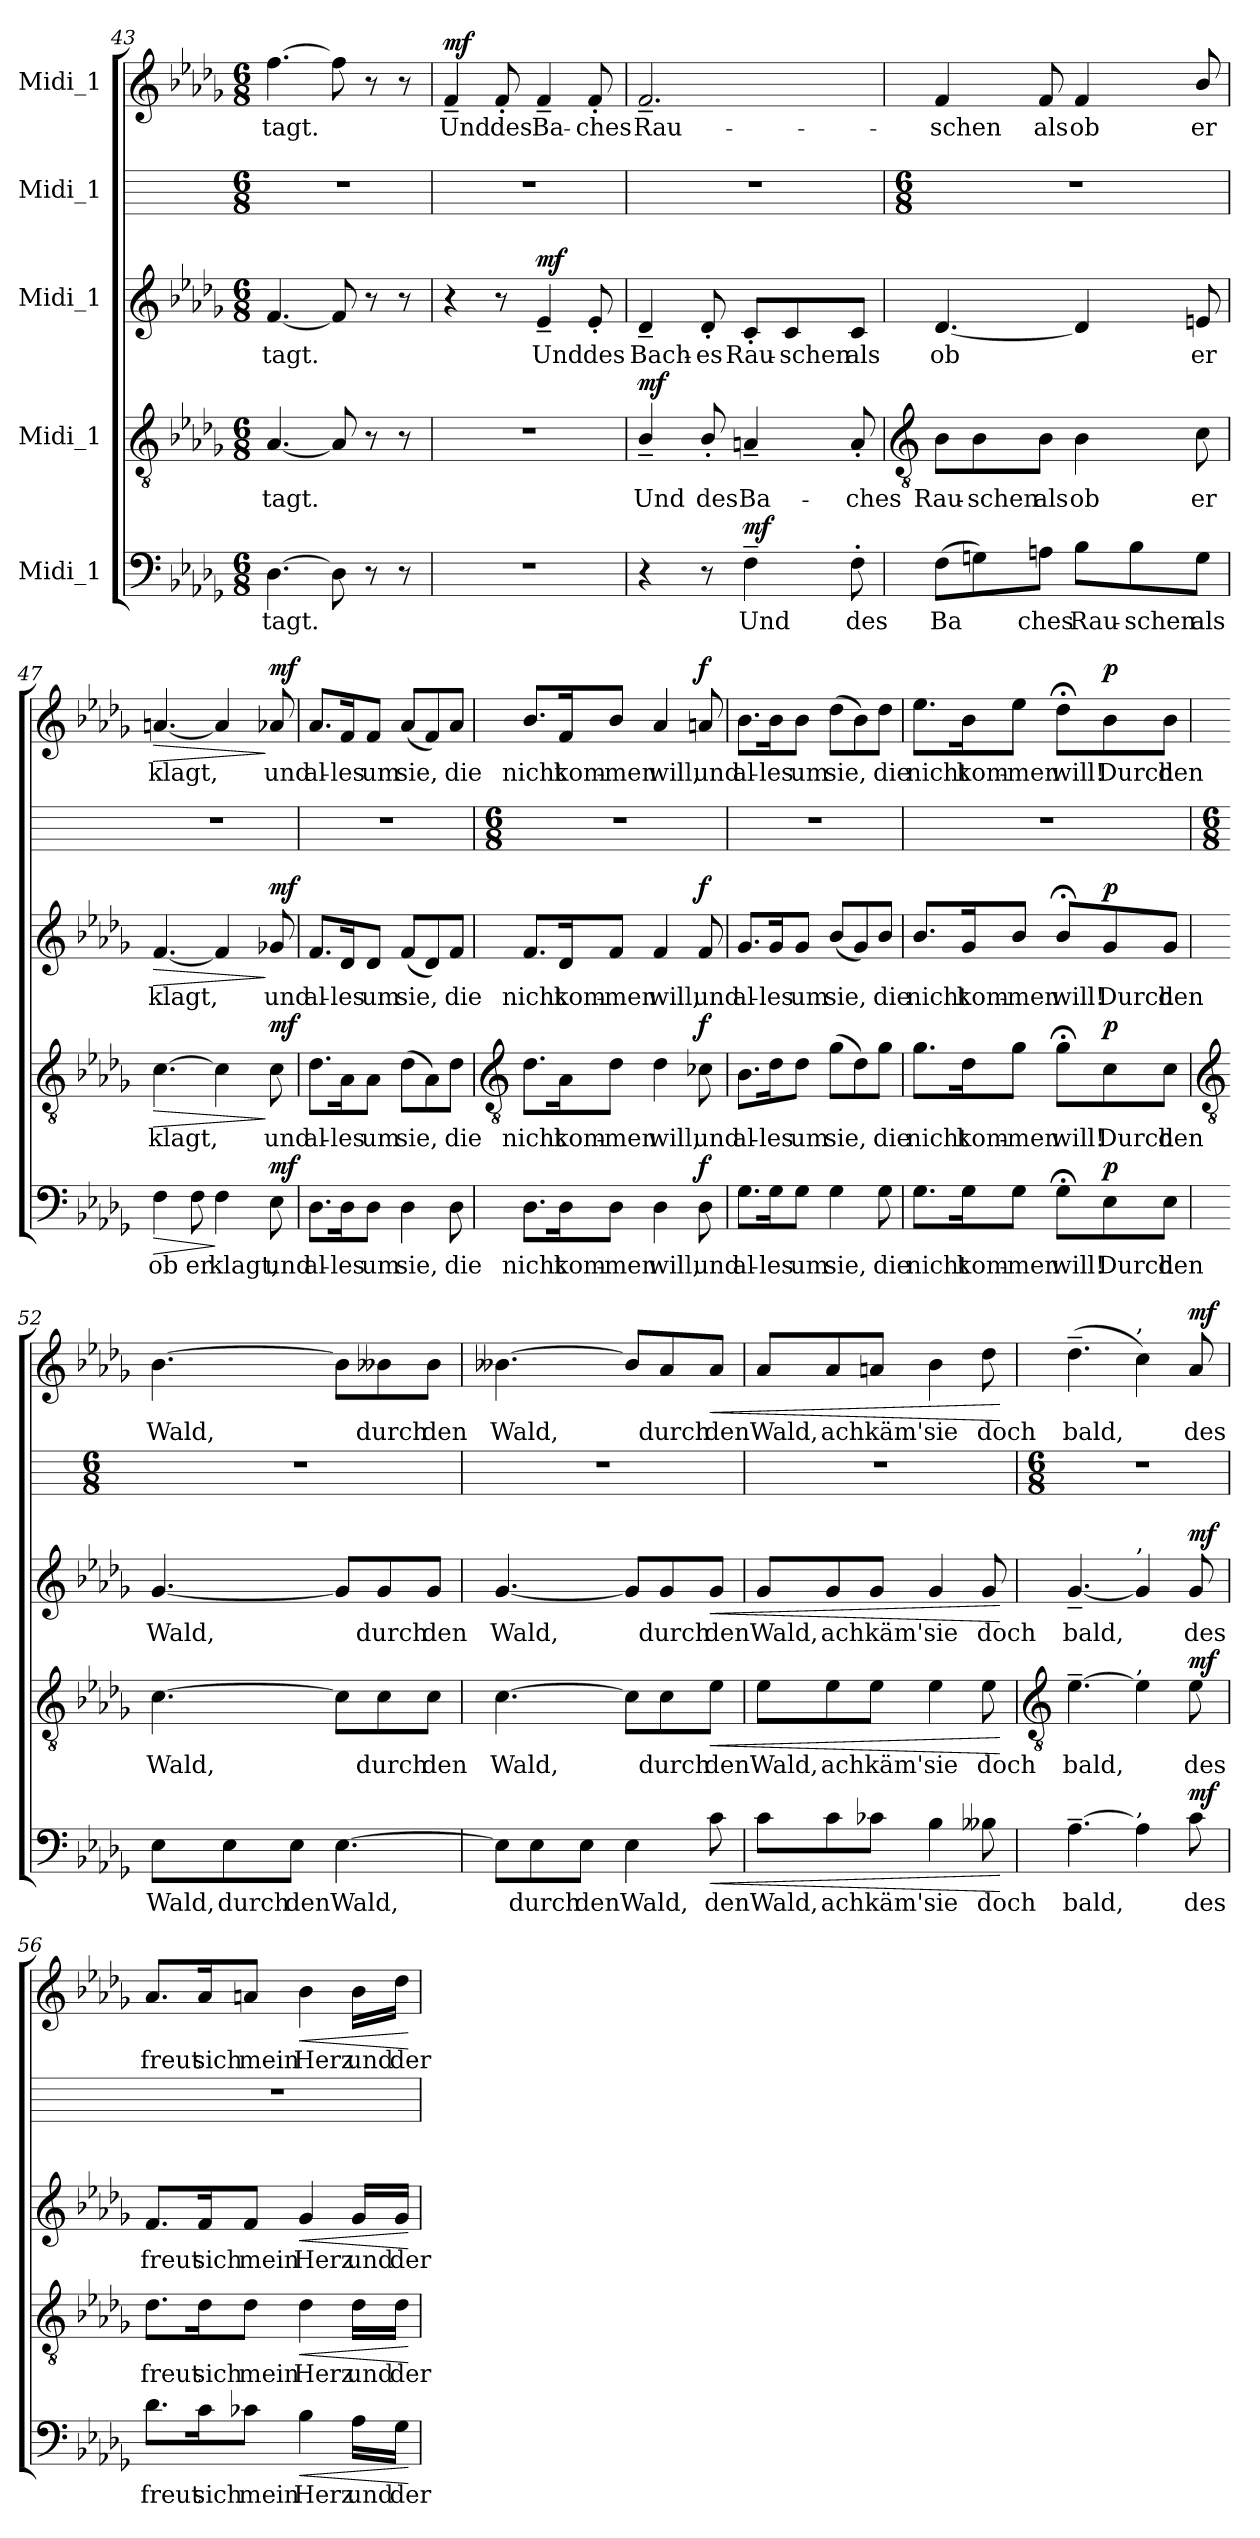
**kern	**text	**dynam	**kern	**text	**dynam	**kern	**text	**dynam	**kern	**kern	**text	**dynam
*part5	*part5	*part5	*part4	*part4	*part4	*part3	*part3	*part3	*part2	*part1	*part1	*part1
*staff5	*staff5	*staff5	*staff4	*staff4	*staff4	*staff3	*staff3	*staff3	*staff2	*staff1	*staff1	*staff1
*I"Midi_1	*	*	*I"Midi_1	*	*	*I"Midi_1	*	*	*I"Midi_1	*I"Midi_1	*	*
*clefF4	*	*	*clefGv2	*	*	*clefG2	*	*	*	*clefG2	*	*
*k[b-e-a-d-g-]	*	*	*k[b-e-a-d-g-]	*	*	*k[b-e-a-d-g-]	*	*	*	*k[b-e-a-d-g-]	*	*
*D-:	*	*	*D-:	*	*	*D-:	*	*	*	*D-:	*	*
*M6/8	*	*	*M6/8	*	*	*M6/8	*	*	*M6/8	*M6/8	*	*
=43	=43	=43	=43	=43	=43	=43	=43	=43	=43	=43	=43	=43
!	!LO:LY:b	!	!	!LO:LY:b	!	!	!LO:LY:b	!	!	!	!LO:LY:b	!
[4.D-	tagt.	.	[4.A-	tagt.	.	[4.f	tagt.	.	2.r	[4.ff	tagt.	.
8D-]	.	.	8A-]	.	.	8f]	.	.	.	8ff]	.	.
8r	.	.	8r	.	.	8r	.	.	.	8r	.	.
8r	.	.	8r	.	.	8r	.	.	.	8r	.	.
=44	=44	=44	=44	=44	=44	=44	=44	=44	=44	=44	=44	=44
!LO:N:vis=1	!	!	!LO:N:vis=1	!	!	!	!	!	!	!	!LO:LY:b	!LO:DY:a
2.r	.	.	2.r	.	.	4r	.	.	2.r	4f~	Und	mf
!	!	!	!	!	!	!	!	!	!	!	!LO:LY:b	!
.	.	.	.	.	.	8r	.	.	.	8f'	des	.
!	!	!	!	!	!	!	!LO:LY:b	!LO:DY:a	!	!	!LO:LY:b	!
.	.	.	.	.	.	4e-~	Und	mf	.	4f~	Ba-	.
!	!	!	!	!	!	!	!LO:LY:b	!	!	!	!LO:LY:b	!
.	.	.	.	.	.	8e-'	des	.	.	8f'	-ches	.
=45	=45	=45	=45	=45	=45	=45	=45	=45	=45	=45	=45	=45
!	!	!	!	!LO:LY:b	!LO:DY:a	!	!LO:LY:b	!	!	!	!LO:LY:b	!
4r	.	.	4B-~/	Und	mf	4d-~	Bach-	.	2.r	2.f~	Rau-	.
!	!	!	!	!LO:LY:b	!	!	!LO:LY:b	!	!	!	!	!
8r	.	.	8B-'/	des	.	8d-'	-es	.	.	.	.	.
!	!LO:LY:b	!LO:DY:a	!	!LO:LY:b	!	!	!LO:LY:b	!	!	!	!	!
4F~	Und	mf	4An~	Ba-	.	8c'/L	Rau-	.	.	.	.	.
!	!	!	!	!	!	!	!LO:LY:b	!	!	!	!	!
.	.	.	.	.	.	8c/	-schen	.	.	.	.	.
!	!LO:LY:b	!	!	!LO:LY:b	!	!	!LO:LY:b	!	!	!	!	!
8F'	des	.	8A'	-ches	.	8c/J	als	.	.	.	.	.
!!LO:LB:g=z
=46	=46	=46	=46	=46	=46	=46	=46	=46	=46	=46	=46	=46
*	*	*	*clefGv2	*	*	*	*	*	*	*	*	*
*	*	*	*	*	*	*	*	*	*M6/8	*	*	*
!	!LO:LY:b	!	!	!LO:LY:b	!	!	!LO:LY:b	!	!	!	!LO:LY:b	!
(>8F\L	Ba	.	8B-\L	Rau-	.	[4.d-	ob	.	2.r	4f	-schen	.
!	!	!	!	!LO:LY:b	!	!	!	!	!	!	!	!
8Gn\)	.	.	8B-\	-schen	.	.	.	.	.	.	.	.
!	!LO:LY:b	!	!	!LO:LY:b	!	!	!	!	!	!	!LO:LY:b	!
8An\J	ches	.	8B-\J	als	.	.	.	.	.	8f	als	.
!	!LO:LY:b	!	!	!LO:LY:b	!	!	!	!	!	!	!LO:LY:b	!
8B-\L	Rau-	.	4B-	ob	.	4d-]	.	.	.	4f	ob	.
!	!LO:LY:b	!	!	!	!	!	!	!	!	!	!	!
8B-\	-schen	.	.	.	.	.	.	.	.	.	.	.
!	!LO:LY:b	!	!	!LO:LY:b	!	!	!LO:LY:b	!	!	!	!LO:LY:b	!
8G\J	als	.	8c	er	.	8en	er	.	.	8b-/	er	.
=47	=47	=47	=47	=47	=47	=47	=47	=47	=47	=47	=47	=47
!	!LO:LY:b	!LO:HP:b	!	!LO:LY:b	!LO:HP:b	!	!LO:LY:b	!LO:HP:b	!	!	!LO:LY:b	!LO:HP:b
4F	ob	>	[4.c	klagt,	>	[4.f	klagt,	>	2.r	[4.an	klagt,	>
!	!LO:LY:b	!	!	!	!	!	!	!	!	!	!	!
8F	er	.	.	.	.	.	.	.	.	.	.	.
!	!LO:LY:b	!	!	!	!	!	!	!	!	!	!	!
4F	klagt,	]	4c]	.	.	4f]	.	.	.	4a]	.	.
!	!LO:LY:b	!LO:DY:a	!	!LO:LY:b	!LO:DY:n=1:a	!	!LO:LY:b	!LO:DY:n=1:a	!	!	!LO:LY:b	!LO:DY:n=1:a
8E-	und	mf	8c	und	] mf	8g-X	und	] mf	.	8a-X	und	] mf
=48	=48	=48	=48	=48	=48	=48	=48	=48	=48	=48	=48	=48
!	!LO:LY:b	!	!	!LO:LY:b	!	!	!LO:LY:b	!	!	!	!LO:LY:b	!
8.D-\L	al-	.	8.d-\L	al-	.	8.f/L	al-	.	2.r	8.a-/L	al-	.
!	!LO:LY:b	!	!	!LO:LY:b	!	!	!LO:LY:b	!	!	!	!LO:LY:b	!
16D-\K	-les	.	16A-\K	-les	.	16d-/K	-les	.	.	16f/K	-les	.
!	!LO:LY:b	!	!	!LO:LY:b	!	!	!LO:LY:b	!	!	!	!LO:LY:b	!
8D-\J	um	.	8A-\J	um	.	8d-/J	um	.	.	8f/J	um	.
!	!LO:LY:b	!	!	!LO:LY:b	!	!	!LO:LY:b	!	!	!	!LO:LY:b	!
4D-	sie,	.	(<8d-\L	sie,	.	(<8f/L	sie,	.	.	(<8a-/L	sie,	.
.	.	.	8A-\)	.	.	8d-/)	.	.	.	8f/)	.	.
!	!LO:LY:b	!	!	!LO:LY:b	!	!	!LO:LY:b	!	!	!	!LO:LY:b	!
8D-	die	.	8d-\J	die	.	8f/J	die	.	.	8a-/J	die	.
!!LO:LB:g=z
=49	=49	=49	=49	=49	=49	=49	=49	=49	=49	=49	=49	=49
*	*	*	*clefGv2	*	*	*	*	*	*	*	*	*
*	*	*	*	*	*	*	*	*	*M6/8	*	*	*
!	!LO:LY:b	!	!	!LO:LY:b	!	!	!LO:LY:b	!	!	!	!LO:LY:b	!
8.D-\L	nicht	.	8.d-\L	nicht	.	8.f/L	nicht	.	2.r	8.b-/L	nicht	.
!	!LO:LY:b	!	!	!LO:LY:b	!	!	!LO:LY:b	!	!	!	!LO:LY:b	!
16D-\K	kom-	.	16A-\K	kom-	.	16d-/K	kom-	.	.	16f/K	kom-	.
!	!LO:LY:b	!	!	!LO:LY:b	!	!	!LO:LY:b	!	!	!	!LO:LY:b	!
8D-\J	-men	.	8d-\J	-men	.	8f/J	-men	.	.	8b-/J	-men	.
!	!LO:LY:b	!	!	!LO:LY:b	!	!	!LO:LY:b	!	!	!	!LO:LY:b	!
4D-	will,	.	4d-	will,	.	4f	will,	.	.	4a-	will,	.
!	!LO:LY:b	!LO:DY:a	!	!LO:LY:b	!LO:DY:a	!	!LO:LY:b	!LO:DY:a	!	!	!LO:LY:b	!LO:DY:a
8D-	und	f	8c-X	und	f	8f	und	f	.	8an	und	f
=50	=50	=50	=50	=50	=50	=50	=50	=50	=50	=50	=50	=50
!	!LO:LY:b	!	!	!LO:LY:b	!	!	!LO:LY:b	!	!	!	!LO:LY:b	!
8.G-\L	al-	.	8.B-\L	al-	.	8.g-/L	al-	.	2.r	8.b-\L	al-	.
!	!LO:LY:b	!	!	!LO:LY:b	!	!	!LO:LY:b	!	!	!	!LO:LY:b	!
16G-\K	-les	.	16d-\K	-les	.	16g-/K	-les	.	.	16b-\K	-les	.
!	!LO:LY:b	!	!	!LO:LY:b	!	!	!LO:LY:b	!	!	!	!LO:LY:b	!
8G-\J	um	.	8d-\J	um	.	8g-/J	um	.	.	8b-\J	um	.
!	!LO:LY:b	!	!	!LO:LY:b	!	!	!LO:LY:b	!	!	!	!LO:LY:b	!
4G-	sie,	.	(>8g-\L	sie,	.	(<8b-/L	sie,	.	.	(>8dd-\L	sie,	.
.	.	.	8d-\)	.	.	8g-/)	.	.	.	8b-\)	.	.
!	!LO:LY:b	!	!	!LO:LY:b	!	!	!LO:LY:b	!	!	!	!LO:LY:b	!
8G-	die	.	8g-\J	die	.	8b-/J	die	.	.	8dd-\J	die	.
=51	=51	=51	=51	=51	=51	=51	=51	=51	=51	=51	=51	=51
!	!LO:LY:b	!	!	!LO:LY:b	!	!	!LO:LY:b	!	!	!	!LO:LY:b	!
8.G-\L	nicht	.	8.g-\L	nicht	.	8.b-/L	nicht	.	2.r	8.ee-\L	nicht	.
!	!LO:LY:b	!	!	!LO:LY:b	!	!	!LO:LY:b	!	!	!	!LO:LY:b	!
16G-\K	kom-	.	16d-\K	kom-	.	16g-/K	kom-	.	.	16b-\K	kom-	.
!	!LO:LY:b	!	!	!LO:LY:b	!	!	!LO:LY:b	!	!	!	!LO:LY:b	!
8G-\J	-men	.	8g-\J	-men	.	8b-/J	-men	.	.	8ee-\J	-men	.
!	!LO:LY:b	!	!	!LO:LY:b	!	!	!LO:LY:b	!	!	!	!LO:LY:b	!
8G-;<\L	will!	.	8g-;<\L	will!	.	8b-;</L	will!	.	.	8dd-;<\L	will!	.
!	!LO:LY:b	!LO:DY:a	!	!LO:LY:b	!LO:DY:a	!	!LO:LY:b	!LO:DY:a	!	!	!LO:LY:b	!LO:DY:a
8E-\	Durch	p	8c\	Durch	p	8g-/	Durch	p	.	8b-\	Durch	p
!	!LO:LY:b	!	!	!LO:LY:b	!	!	!LO:LY:b	!	!	!	!LO:LY:b	!
8E-\J	den	.	8c\J	den	.	8g-/J	den	.	.	8b-\J	den	.
!!LO:LB:g=z
=52	=52	=52	=52	=52	=52	=52	=52	=52	=52	=52	=52	=52
*	*	*	*clefGv2	*	*	*	*	*	*	*	*	*
*	*	*	*	*	*	*	*	*	*M6/8	*	*	*
!	!LO:LY:b	!	!	!LO:LY:b	!	!	!LO:LY:b	!	!	!	!LO:LY:b	!
8E-\L	Wald,	.	[4.c	Wald,	.	[4.g-	Wald,	.	2.r	[4.b-	Wald,	.
!	!LO:LY:b	!	!	!	!	!	!	!	!	!	!	!
8E-\	durch	.	.	.	.	.	.	.	.	.	.	.
!	!LO:LY:b	!	!	!	!	!	!	!	!	!	!	!
8E-\J	den	.	.	.	.	.	.	.	.	.	.	.
!	!LO:LY:b	!	!	!	!	!	!	!	!	!	!	!
[4.E-	Wald,	.	8c\L]	.	.	8g-/L]	.	.	.	8b-\L]	.	.
!	!	!	!	!LO:LY:b	!	!	!LO:LY:b	!	!	!	!LO:LY:b	!
.	.	.	8c\	durch	.	8g-/	durch	.	.	8b--X\	durch	.
!	!	!	!	!LO:LY:b	!	!	!LO:LY:b	!	!	!	!LO:LY:b	!
.	.	.	8c\J	den	.	8g-/J	den	.	.	8b--\J	den	.
=53	=53	=53	=53	=53	=53	=53	=53	=53	=53	=53	=53	=53
!	!	!	!	!LO:LY:b	!	!	!LO:LY:b	!	!	!	!LO:LY:b	!
8E-\L]	.	.	[4.c	Wald,	.	[4.g-	Wald,	.	2.r	[4.b--X	Wald,	.
!	!LO:LY:b	!	!	!	!	!	!	!	!	!	!	!
8E-\	durch	.	.	.	.	.	.	.	.	.	.	.
!	!LO:LY:b	!	!	!	!	!	!	!	!	!	!	!
8E-\J	den	.	.	.	.	.	.	.	.	.	.	.
!	!LO:LY:b	!	!	!	!	!	!	!	!	!	!	!
4E-	Wald,	.	8c\L]	.	.	8g-/L]	.	.	.	8b--/L]	.	.
!	!	!	!	!LO:LY:b	!	!	!LO:LY:b	!	!	!	!LO:LY:b	!
.	.	.	8c\	durch	.	8g-/	durch	.	.	8a-/	durch	.
!	!LO:LY:b	!LO:HP:b	!	!LO:LY:b	!LO:HP:b	!	!LO:LY:b	!LO:HP:b	!	!	!LO:LY:b	!LO:HP:b
8c	den	<	8e-\J	den	<	8g-/J	den	<	.	8a-/J	den	<
=54	=54	=54	=54	=54	=54	=54	=54	=54	=54	=54	=54	=54
!	!LO:LY:b	!	!	!LO:LY:b	!	!	!LO:LY:b	!	!	!	!LO:LY:b	!
8c\L	Wald,	.	8e-\L	Wald,	.	8g-/L	Wald,	.	2.r	8a-/L	Wald,	.
!	!LO:LY:b	!	!	!LO:LY:b	!	!	!LO:LY:b	!	!	!	!LO:LY:b	!
8c\	ach	.	8e-\	ach	.	8g-/	ach	.	.	8a-/	ach	.
!	!LO:LY:b	!	!	!LO:LY:b	!	!	!LO:LY:b	!	!	!	!LO:LY:b	!
8c-X\J	käm'	.	8e-\J	käm'	.	8g-/J	käm'	.	.	8an/J	käm'	.
!	!LO:LY:b	!	!	!LO:LY:b	!	!	!LO:LY:b	!	!	!	!LO:LY:b	!
4B-	sie	.	4e-	sie	.	4g-	sie	.	.	4b-	sie	.
!	!LO:LY:b	!	!	!LO:LY:b	!	!	!LO:LY:b	!	!	!	!LO:LY:b	!
8B--X	doch	.	8e-	doch	.	8g-	doch	.	.	8dd-	doch	.
.	.	[	.	.	[	.	.	[	.	.	.	[
!!LO:LB:g=z
=55	=55	=55	=55	=55	=55	=55	=55	=55	=55	=55	=55	=55
*	*	*	*clefGv2	*	*	*	*	*	*	*	*	*
*	*	*	*	*	*	*	*	*	*M6/8	*	*	*
!	!LO:LY:b	!	!	!LO:LY:b	!	!	!LO:LY:b	!	!	!	!LO:LY:b	!
[4.A-~	bald,	.	[4.e-~	bald,	.	[4.g-~	bald,	.	2.r	(>4.dd-~	bald,	.
!	!	!	!	!	!	!	!	!	!	!LO:TX:a:t=,	!	!
!	!	!	!	!	!	!LO:TX:a:t=,	!	!	!	!	!	!
!	!	!	!LO:TX:a:t=,	!	!	!	!	!	!	!	!	!
!LO:TX:a:t=,	!	!	!	!	!	!	!	!	!	!	!	!
4A-]	.	.	4e-]	.	.	4g-]	.	.	.	4cc)	.	.
!	!LO:LY:b	!LO:DY:a	!	!LO:LY:b	!LO:DY:a	!	!LO:LY:b	!LO:DY:a	!	!	!LO:LY:b	!LO:DY:a
8c	des	mf	8e-	des	mf	8g-	des	mf	.	8a-	des	mf
=56	=56	=56	=56	=56	=56	=56	=56	=56	=56	=56	=56	=56
!	!LO:LY:b	!	!	!LO:LY:b	!	!	!LO:LY:b	!	!	!	!LO:LY:b	!
8.d-\L	freut	.	8.d-\L	freut	.	8.f/L	freut	.	2.r	8.a-/L	freut	.
!	!LO:LY:b	!	!	!LO:LY:b	!	!	!LO:LY:b	!	!	!	!LO:LY:b	!
16c\K	sich	.	16d-\K	sich	.	16f/K	sich	.	.	16a-/K	sich	.
!	!LO:LY:b	!	!	!LO:LY:b	!	!	!LO:LY:b	!	!	!	!LO:LY:b	!
8c-X\J	mein	.	8d-\J	mein	.	8f/J	mein	.	.	8an/J	mein	.
!	!LO:LY:b	!LO:HP:b	!	!LO:LY:b	!LO:HP:b	!	!LO:LY:b	!LO:HP:b	!	!	!LO:LY:b	!LO:HP:b
4B-	Herz	<	4d-	Herz	<	4g-	Herz	<	.	4b-	Herz	<
!	!LO:LY:b	!	!	!LO:LY:b	!	!	!LO:LY:b	!	!	!	!LO:LY:b	!
16A-\LL	und	.	16d-\LL	und	.	16g-/LL	und	.	.	16b-\LL	und	.
!	!LO:LY:b	!	!	!LO:LY:b	!	!	!LO:LY:b	!	!	!	!LO:LY:b	!
16G-\JJ	der	.	16d-\JJ	der	.	16g-/JJ	der	.	.	16dd-\JJ	der	.
.	.	[	.	.	[	.	.	[	.	.	.	[
=	=	=	=	=	=	=	=	=	=	=	=	=
*-	*-	*-	*-	*-	*-	*-	*-	*-	*-	*-	*-	*-
